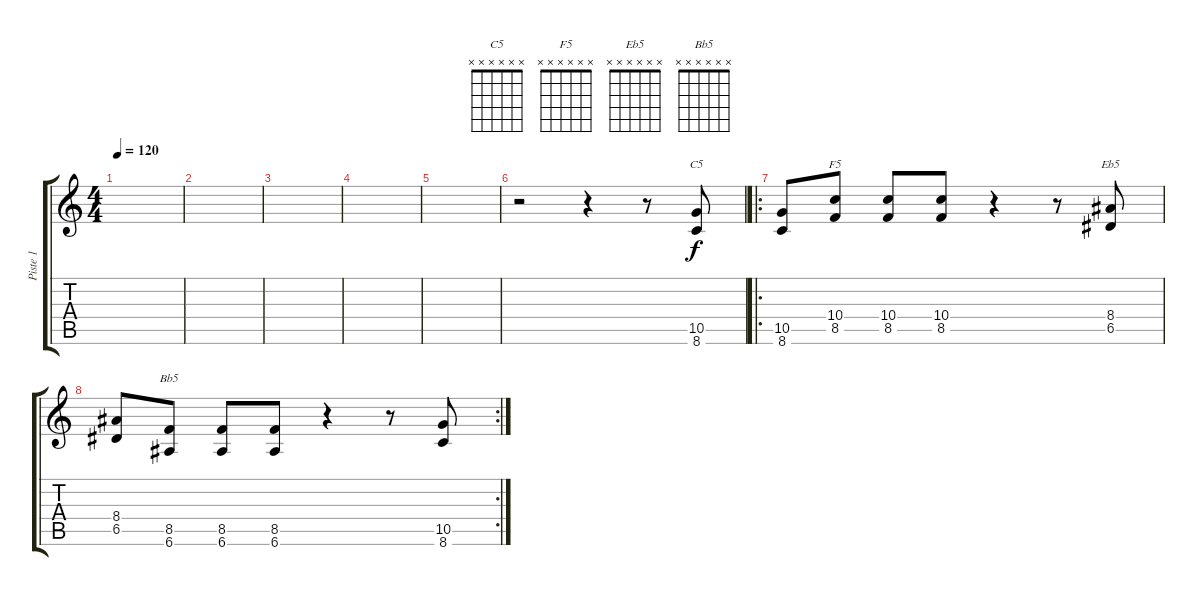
\track ("Piste 1" "Piste 1") {instrument acousticguitarsteel}
\staff {score tabs}
\tuning (E4 B3 G3 D3 A2 E2) {hide}
\chord ("C5" x x x x x x)
\chord ("F5" x x x x x x)
\chord ("Eb5" x x x x x x)
\chord ("Bb5" x x x x x x)
\ts (4 4)
\tempo 120
\clef g2
\ks c
|
|
|
|
|
r.2 r.4 r.8 (10.5 8.6).8{ch "C5"} |
\ro
(10.5 8.6).8 (10.4 8.5).8{ch "F5"} (10.4 8.5).8 (10.4 8.5).8 r.4 r.8 (8.4 6.5).8{ch "Eb5"} |
\rc 2
(8.4 6.5).8 (8.5 6.6).8{ch "Bb5"} (8.5 6.6).8 (8.5 6.6).8 r.4 r.8 (10.5 8.6).8
